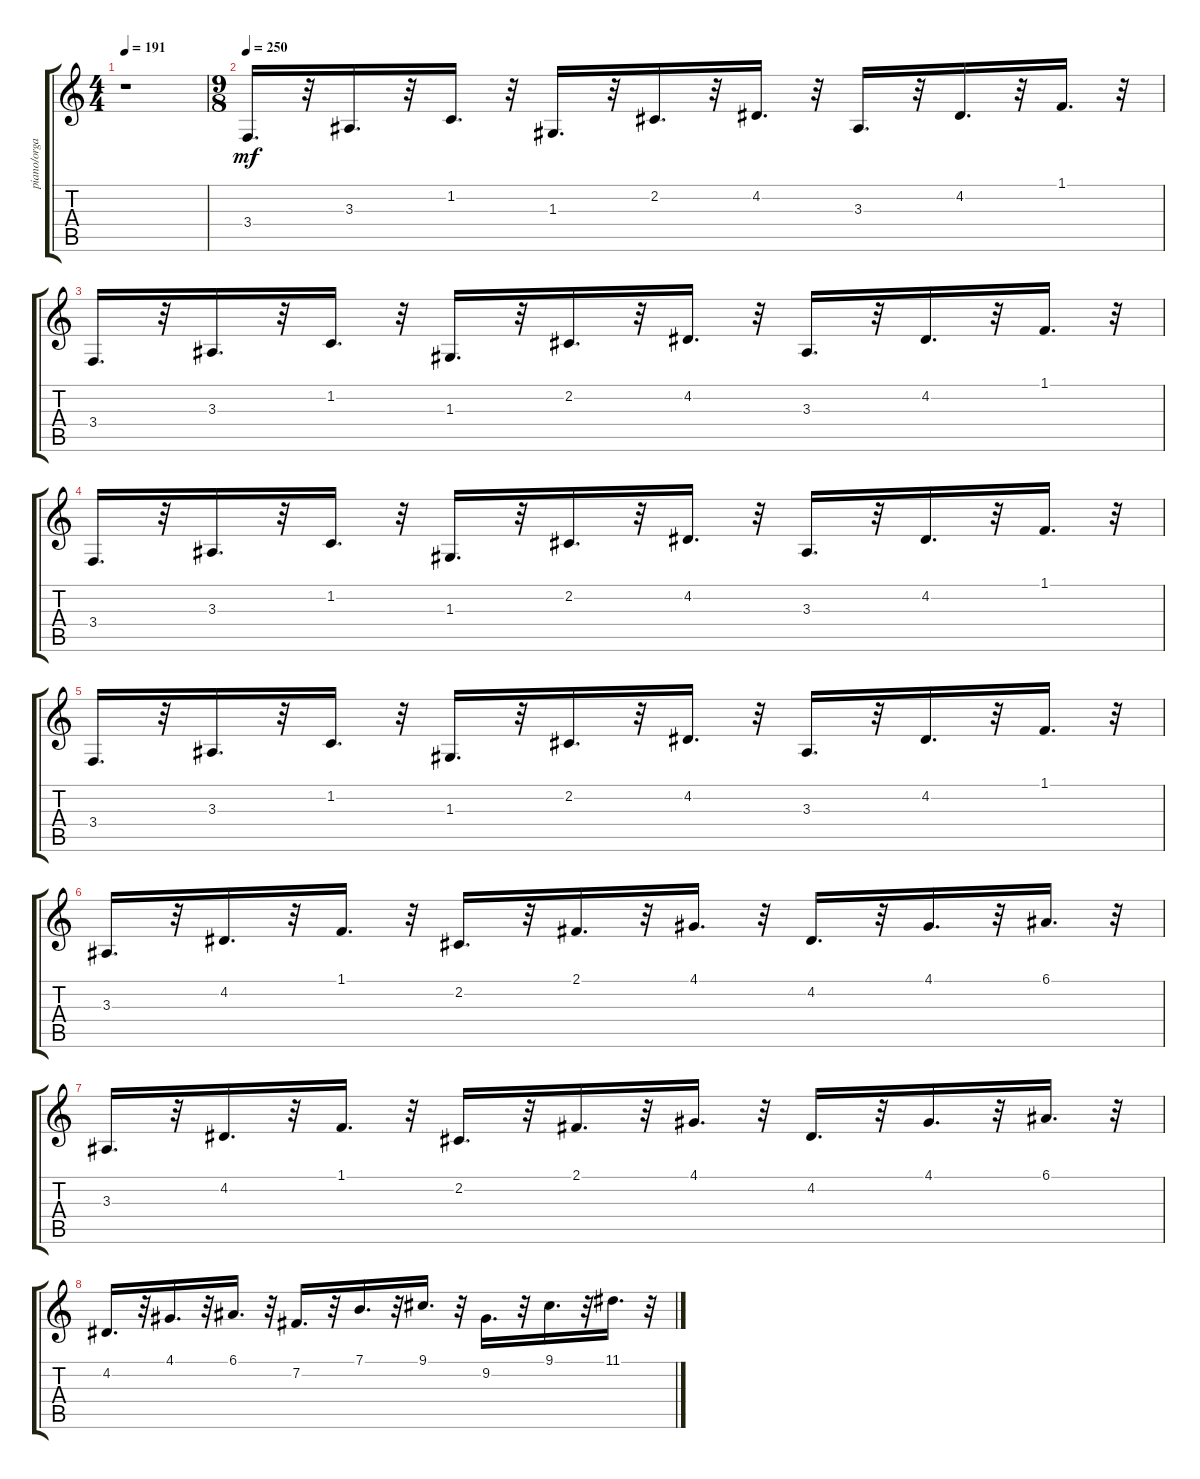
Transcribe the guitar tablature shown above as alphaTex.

\track ("piano/organ/synths  " "piano/orga") {instrument brightacousticpiano}
\staff {score tabs}
\tuning (E4 B3 G3 D3 A2 E2) {hide}
\ts (4 4)
\tempo 191
\clef g2
\ks c
r.1{dy f} |
\ts (9 8)
\tempo 250
3.4.16{d dy mf volume 12 instrument percussiveorgan} r.32 3.3.16{d volume 12} r.32 1.2.16{d} r.32 1.3.16{d} r.32 2.2.16{d} r.32 4.2.16{d} r.32 3.3.16{d} r.32 4.2.16{d} r.32 1.1.16{d} r.32 |
3.4.16{d} r.32 3.3.16{d} r.32 1.2.16{d} r.32 1.3.16{d} r.32 2.2.16{d} r.32 4.2.16{d} r.32 3.3.16{d} r.32 4.2.16{d} r.32 1.1.16{d} r.32 |
3.4.16{d} r.32 3.3.16{d} r.32 1.2.16{d} r.32 1.3.16{d} r.32 2.2.16{d} r.32 4.2.16{d} r.32 3.3.16{d} r.32 4.2.16{d} r.32 1.1.16{d} r.32 |
3.4.16{d} r.32 3.3.16{d} r.32 1.2.16{d} r.32 1.3.16{d} r.32 2.2.16{d} r.32 4.2.16{d} r.32 3.3.16{d} r.32 4.2.16{d} r.32 1.1.16{d} r.32 |
3.3.16{d} r.32 4.2.16{d} r.32 1.1.16{d} r.32 2.2.16{d} r.32 2.1.16{d} r.32 4.1.16{d} r.32 4.2.16{d} r.32 4.1.16{d} r.32 6.1.16{d} r.32 |
3.3.16{d} r.32 4.2.16{d} r.32 1.1.16{d} r.32 2.2.16{d} r.32 2.1.16{d} r.32 4.1.16{d} r.32 4.2.16{d} r.32 4.1.16{d} r.32 6.1.16{d} r.32 |
4.2.16{d} r.32 4.1.16{d} r.32 6.1.16{d} r.32 7.2.16{d} r.32 7.1.16{d} r.32 9.1.16{d} r.32 9.2.16{d} r.32 9.1.16{d} r.32 11.1.16{d} r.32
